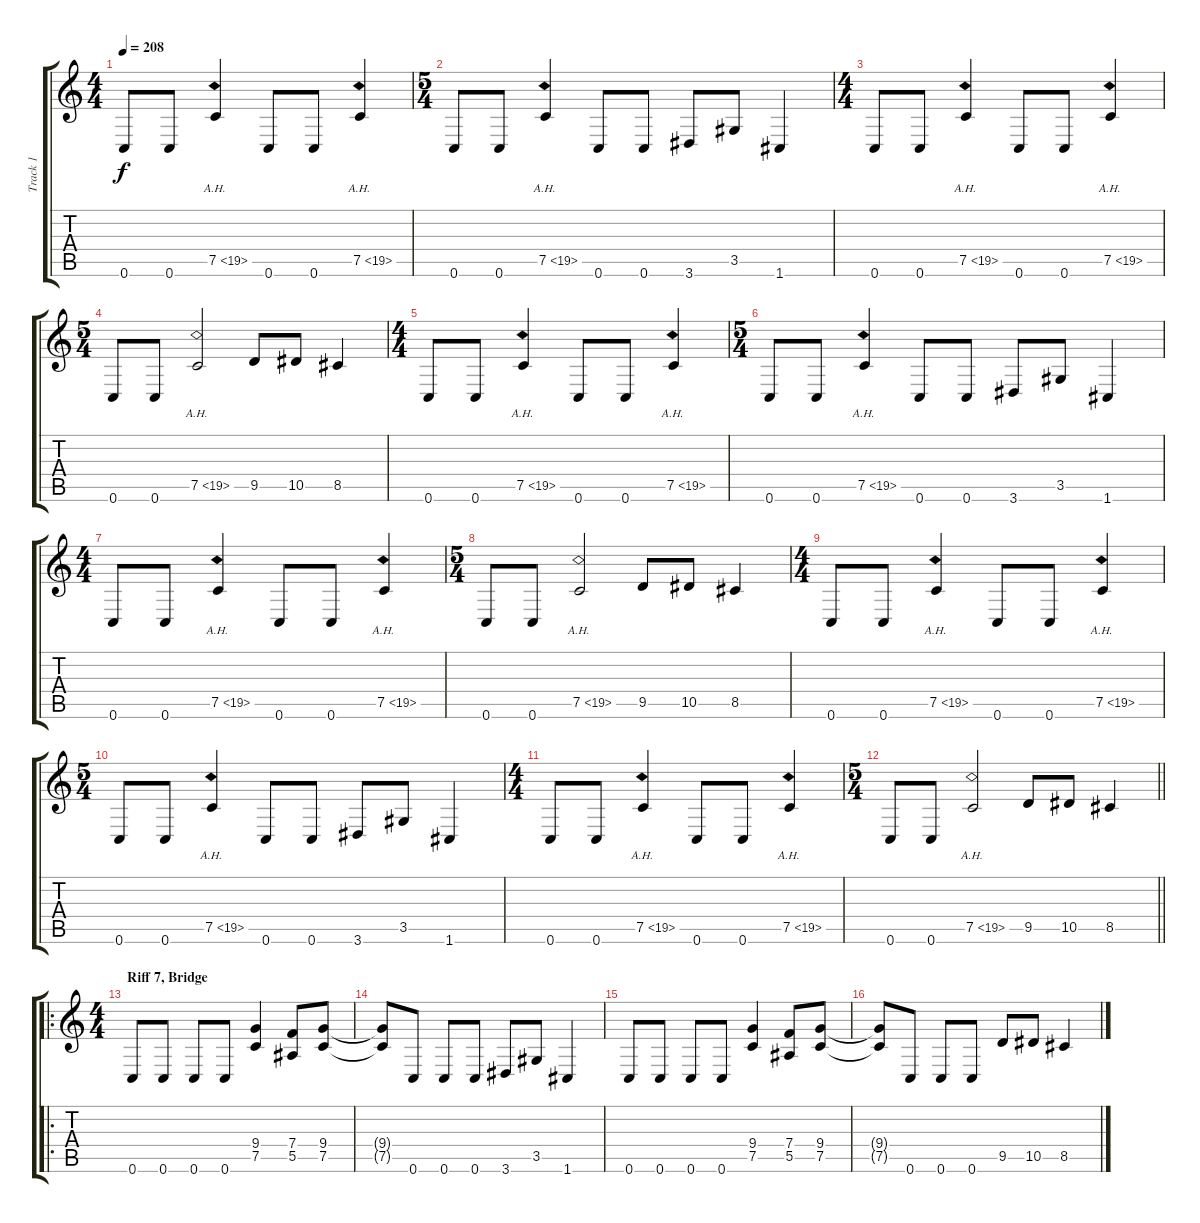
\track ("Track 1" "Track 1") {instrument distortionguitar}
\staff {score tabs}
\tuning (C4 G3 Eb3 Bb2 F2 C2) {hide}
\ts (4 4)
\tempo 208
\clef g2
\ks c
0.6.8{dy f} 0.6.8 7.5{ah 12}.4 0.6.8 0.6.8 7.5{ah 12}.4 |
\ts (5 4)
0.6.8 0.6.8 7.5{ah 12}.4 0.6.8 0.6.8 3.6.8 3.5.8 1.6.4 |
\ts (4 4)
0.6.8 0.6.8 7.5{ah 12}.4 0.6.8 0.6.8 7.5{ah 12}.4 |
\ts (5 4)
0.6.8 0.6.8 7.5{ah 12}.2 9.5.8 10.5.8 8.5.4 |
\ts (4 4)
0.6.8 0.6.8 7.5{ah 12}.4 0.6.8 0.6.8 7.5{ah 12}.4 |
\ts (5 4)
0.6.8 0.6.8 7.5{ah 12}.4 0.6.8 0.6.8 3.6.8 3.5.8 1.6.4 |
\ts (4 4)
0.6.8 0.6.8 7.5{ah 12}.4 0.6.8 0.6.8 7.5{ah 12}.4 |
\ts (5 4)
0.6.8 0.6.8 7.5{ah 12}.2 9.5.8 10.5.8 8.5.4 |
\ts (4 4)
0.6.8 0.6.8 7.5{ah 12}.4 0.6.8 0.6.8 7.5{ah 12}.4 |
\ts (5 4)
0.6.8 0.6.8 7.5{ah 12}.4 0.6.8 0.6.8 3.6.8 3.5.8 1.6.4 |
\ts (4 4)
0.6.8 0.6.8 7.5{ah 12}.4 0.6.8 0.6.8 7.5{ah 12}.4 |
\ts (5 4)
\barLineRight lightlight
0.6.8 0.6.8 7.5{ah 12}.2 9.5.8 10.5.8 8.5.4 |
\ro
\ts (4 4)
\section ("" "Riff 7, Bridge")
0.6.8 0.6.8 0.6.8 0.6.8 (9.4 7.5).4 (7.4 5.5).8 (9.4 7.5).8 |
(9.4{t} 7.5{t}).8 0.6.8 0.6.8 0.6.8 3.6.8 3.5.8 1.6.4 |
0.6.8 0.6.8 0.6.8 0.6.8 (9.4 7.5).4 (7.4 5.5).8 (9.4 7.5).8 |
(9.4{t} 7.5{t}).8 0.6.8 0.6.8 0.6.8 9.5.8 10.5.8 8.5.4
